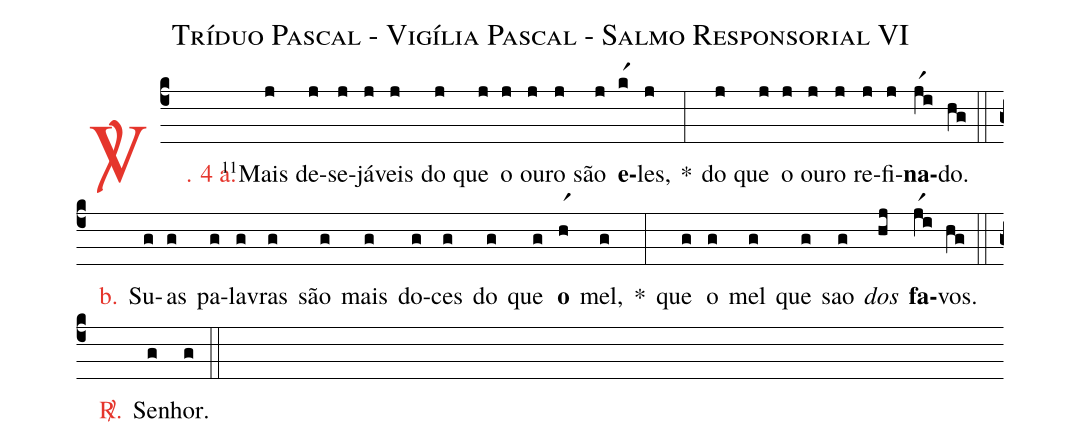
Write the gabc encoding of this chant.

name: Tríduo Pascal - Vigília Pascal - Salmo Responsorial VI;
%%
(c4)

<c><sp>V/</sp>. 4 a.</c>() <v>\VSup{11}</v>Mais(j) de(j)se(j)já(j)veis(j) do(j) que(j) o(j) ou(j)ro(j) são(j) <b>e</b>(kr1)les,(j) *(:)
do(j) que(j) o(j) ou(j)ro(j) re(j)fi(j)<b>na</b>(jr1i)do.(hg)

(::)

<nlba><c>b.</c>() Su</nlba>(g)as(g) pa(g)la(g)vras(g) são(g) mais(g) do(g)ces(g) do(g) que(g) <b>o</b>(hr1) mel,(g) *(:)
que(g) o(g) mel(g) que(g) sao(g) <i>dos</i>(hj) <b>fa</b>(jr1i)vos.(hg)

(::)

<nlba><c><sp>R/</sp>.</c>() Se</nlba>(g)nhor.(g)

(::)
